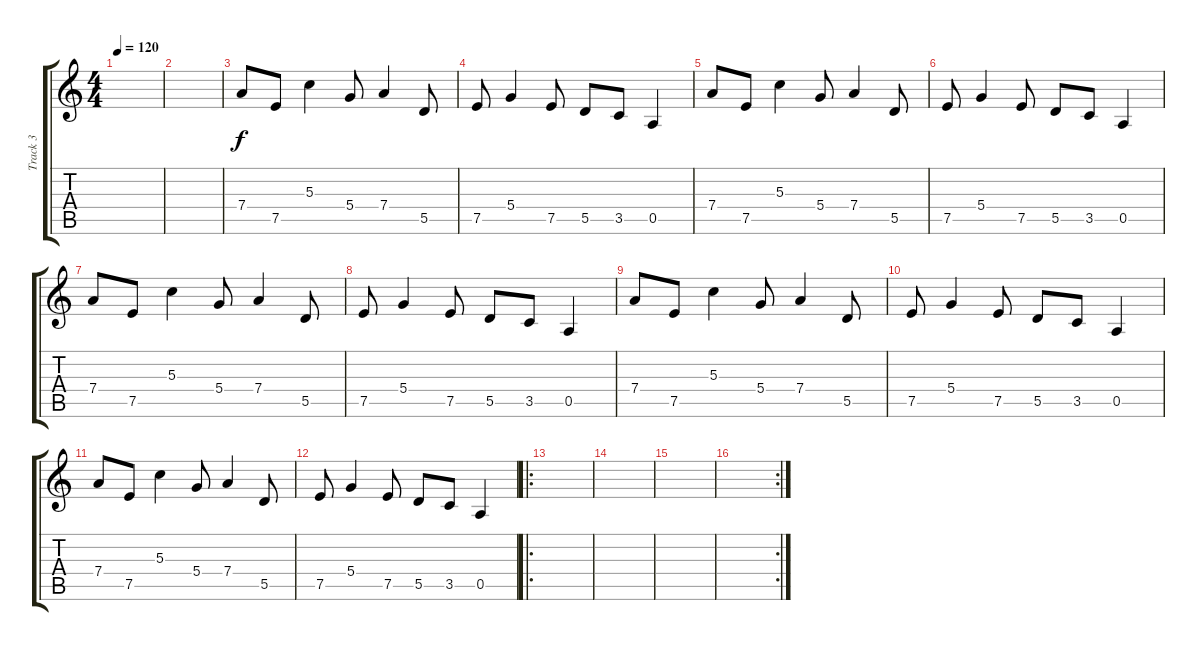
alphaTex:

\track ("Track 3" "Track 3") {instrument distortionguitar}
\staff {score tabs}
\tuning (E4 B3 G3 D3 A2 E2) {hide}
\ts (4 4)
\tempo 120
\clef g2
\ks c
|
|
7.4.8 7.5.8 5.3.4 5.4.8 7.4.4 5.5.8 |
7.5.8 5.4.4 7.5.8 5.5.8 3.5.8 0.5.4 |
7.4.8 7.5.8 5.3.4 5.4.8 7.4.4 5.5.8 |
7.5.8 5.4.4 7.5.8 5.5.8 3.5.8 0.5.4 |
7.4.8 7.5.8 5.3.4 5.4.8 7.4.4 5.5.8 |
7.5.8 5.4.4 7.5.8 5.5.8 3.5.8 0.5.4 |
7.4.8 7.5.8 5.3.4 5.4.8 7.4.4 5.5.8 |
7.5.8 5.4.4 7.5.8 5.5.8 3.5.8 0.5.4 |
7.4.8 7.5.8 5.3.4 5.4.8 7.4.4 5.5.8 |
7.5.8 5.4.4 7.5.8 5.5.8 3.5.8 0.5.4 |
\ro
|
|
|
\rc 2
